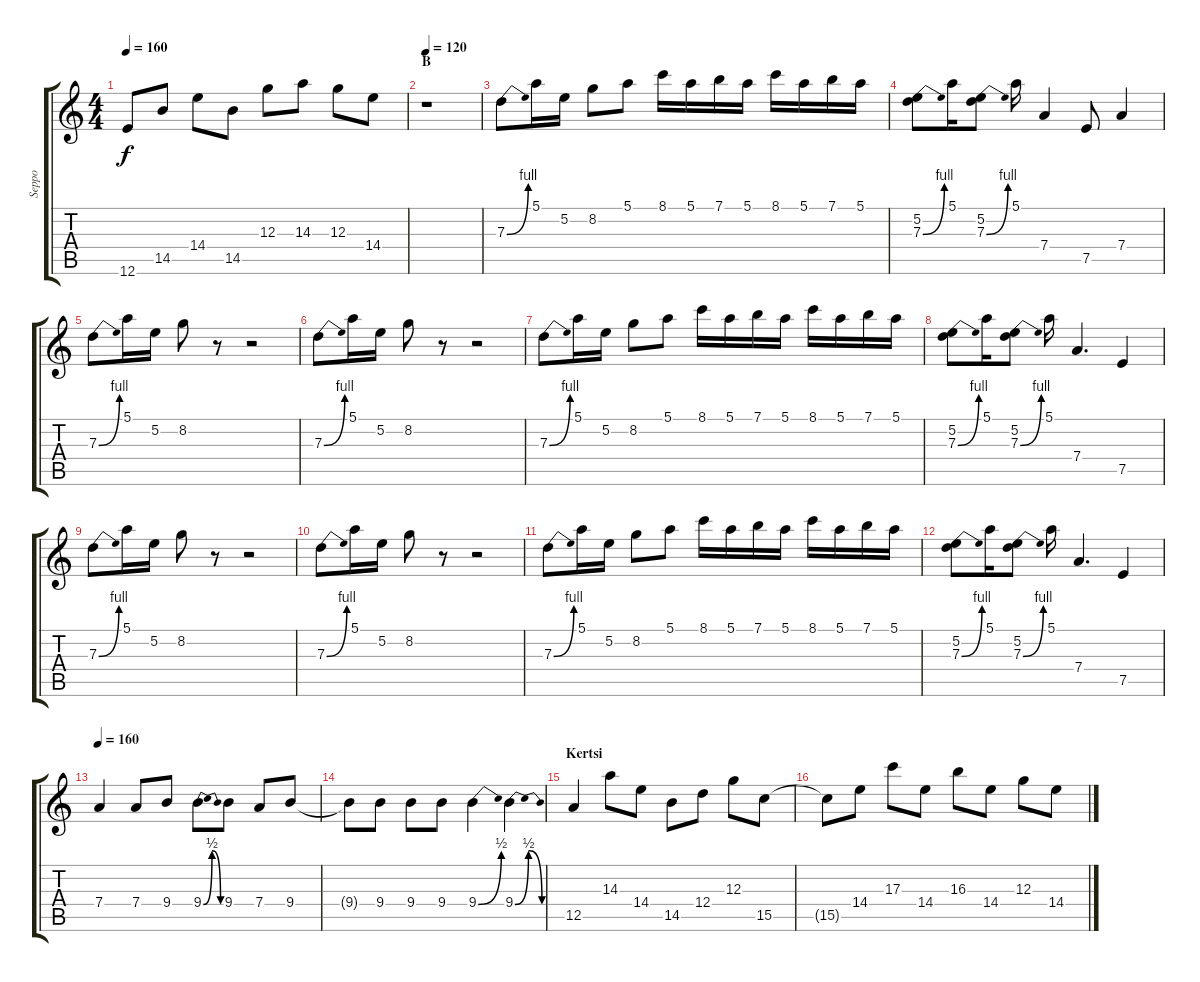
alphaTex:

\track ("Seppo" "Seppo") {instrument overdrivenguitar}
\staff {score tabs}
\tuning (E4 B3 G3 D3 A2 E2) {hide}
\ts (4 4)
\tempo 160
\clef g2
\ks c
12.6{t}.8{dy f} 14.5.8 14.4.8 14.5.8 12.3.8 14.3.8 12.3.8 14.4.8 |
\section ("" "B")
\tempo 120
r.1 |
7.3{be (bend 0 0 60 4)}.8 5.1.16 5.2.16 8.2.8 5.1.8 8.1.16 5.1.16 7.1.16 5.1.16 8.1.16 5.1.16 7.1.16 5.1.16 |
(5.2 7.3{be (bend 0 0 60 4)}).8 5.1.16 (5.2 7.3{be (bend 0 0 60 4)}).8 5.1.16 7.4.4 7.5.8 7.4.4 |
7.3{be (bend 0 0 60 4)}.8 5.1.16 5.2.16 8.2.8 r.8 r.2 |
7.3{be (bend 0 0 60 4)}.8 5.1.16 5.2.16 8.2.8 r.8 r.2 |
7.3{be (bend 0 0 60 4)}.8 5.1.16 5.2.16 8.2.8 5.1.8 8.1.16 5.1.16 7.1.16 5.1.16 8.1.16 5.1.16 7.1.16 5.1.16 |
(5.2 7.3{be (bend 0 0 60 4)}).8 5.1.16 (5.2 7.3{be (bend 0 0 60 4)}).8 5.1.16 7.4.4{d} 7.5.4 |
7.3{be (bend 0 0 60 4)}.8 5.1.16 5.2.16 8.2.8 r.8 r.2 |
7.3{be (bend 0 0 60 4)}.8 5.1.16 5.2.16 8.2.8 r.8 r.2 |
7.3{be (bend 0 0 60 4)}.8 5.1.16 5.2.16 8.2.8 5.1.8 8.1.16 5.1.16 7.1.16 5.1.16 8.1.16 5.1.16 7.1.16 5.1.16 |
(5.2 7.3{be (bend 0 0 60 4)}).8 5.1.16 (5.2 7.3{be (bend 0 0 60 4)}).8 5.1.16 7.4.4{d} 7.5.4 |
\tempo 160
7.4.4 7.4.8 9.4.8 9.4{be (bendrelease 0 0 30 2 30 2 60 0)}.8 9.4.8 7.4.8 9.4.8 |
9.4{t}.8 9.4.8 9.4.8 9.4.8 9.4{be (bend 0 0 60 2)}.4 9.4{be (bendrelease 0 0 15 2 45 2 60 0)}.4 |
\section ("" "Kertsi")
12.5.4 14.3.8 14.4.8 14.5.8 12.4.8 12.3.8 15.5.8 |
15.5{t}.8 14.4.8 17.3.8 14.4.8 16.3.8 14.4.8 12.3.8 14.4.8
